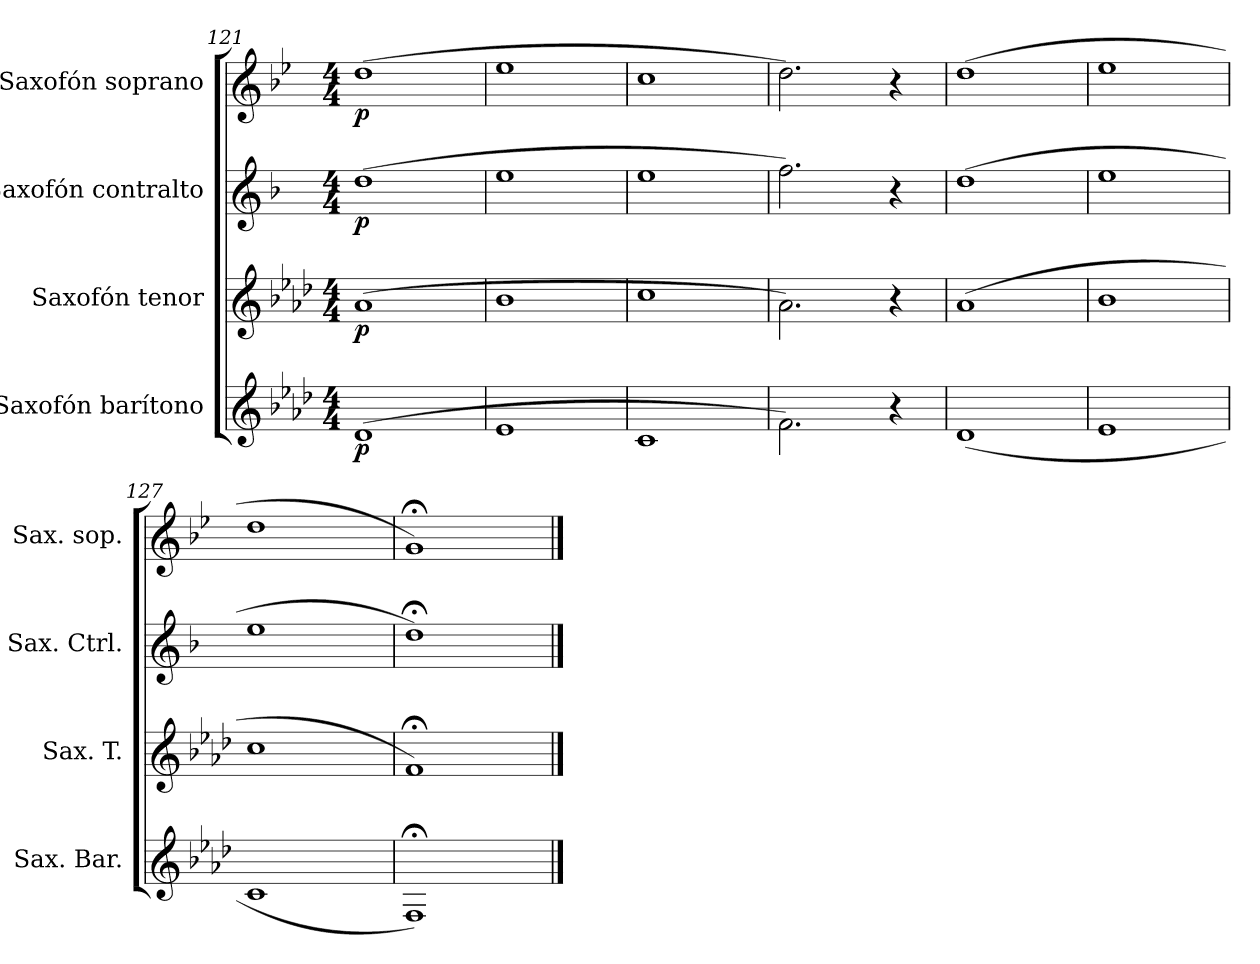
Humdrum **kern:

**kern	**dynam	**kern	**dynam	**kern	**dynam	**kern	**dynam
*part4	*part4	*part3	*part3	*part2	*part2	*part1	*part1
*staff4	*staff4	*staff3	*staff3	*staff2	*staff2	*staff1	*staff1
*I"Saxofón barítono	*	*I"Saxofón tenor	*	*I"Saxofón contralto	*	*I"Saxofón soprano	*
*I'Sax. Bar.	*	*I'Sax. T.	*	*I'Sax. Ctrl.	*	*I'Sax. sop.	*
*clefG2	*	*clefG2	*	*clefG2	*	*clefG2	*
*ITrd12c21	*	*ITrd8c14	*	*ITrd5c9	*	*ITrd1c2	*
*k[b-e-a-d-]	*	*k[b-e-a-d-]	*	*k[b-e-a-d-]	*	*k[b-e-a-d-]	*
*M4/4	*	*M4/4	*	*M4/4	*	*M4/4	*
=121	=121	=121	=121	=121	=121	=121	=121
!	!LO:DY:b	!	!LO:DY:b	!	!LO:DY:b	!	!LO:DY:b
(>1D-	p	(>1A-	p	(>1f	p	(>1cc	p
=122	=122	=122	=122	=122	=122	=122	=122
1E-	.	1B-	.	1g	.	1dd-	.
=123	=123	=123	=123	=123	=123	=123	=123
1C	.	1c	.	1g	.	1b-	.
=124	=124	=124	=124	=124	=124	=124	=124
2.F\)	.	2.A-\)	.	2.a-\)	.	2.cc\)	.
4r	.	4r	.	4r	.	4r	.
=125	=125	=125	=125	=125	=125	=125	=125
*	*	*	*	*	*	*MM130	*
(>1D-	.	(>1A-	.	(>1f	.	(>1cc	.
=126	=126	=126	=126	=126	=126	=126	=126
1E-	.	1B-	.	1g	.	1dd-	.
=127	=127	=127	=127	=127	=127	=127	=127
1C	.	1c	.	1g	.	1cc	.
=128	=128	=128	=128	=128	=128	=128	=128
1FF;<)	.	1F;<)	.	1f;<)	.	1f;<)	.
==	==	==	==	==	==	==	==
*-	*-	*-	*-	*-	*-	*-	*-
